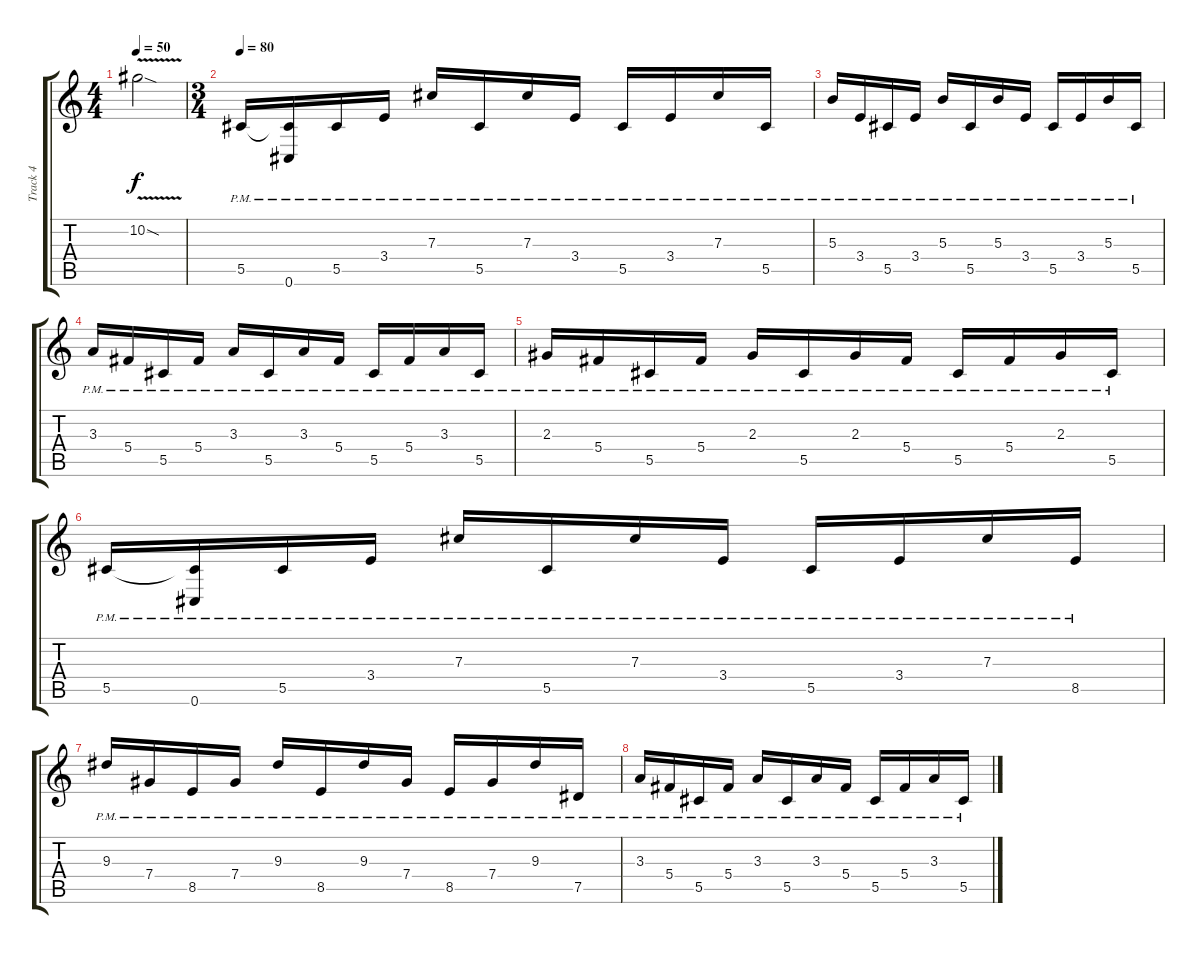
\track ("Track 4" "Track 4") {instrument distortionguitar}
\staff {score tabs}
\tuning (Eb4 Bb3 Gb3 Db3 Ab2 Db2) {hide}
\ts (4 4)
\tempo 50
\clef g2
\ks c
10.2{v sod}.2{dy f} |
\ts (3 4)
\tempo 80
5.5{pm}.16 (5.5{t} 0.6{pm}).16 5.5{pm}.16 3.4{pm}.16 7.3{pm}.16 5.5{pm}.16 7.3{pm}.16 3.4{pm}.16 5.5{pm}.16 3.4{pm}.16 7.3{pm}.16 5.5{pm}.16 |
5.3{pm}.16 3.4{pm}.16 5.5{pm}.16 3.4{pm}.16 5.3{pm}.16 5.5{pm}.16 5.3{pm}.16 3.4{pm}.16 5.5{pm}.16 3.4{pm}.16 5.3{pm}.16 5.5{pm}.16 |
3.3{pm}.16 5.4{pm}.16 5.5{pm}.16 5.4{pm}.16 3.3{pm}.16 5.5{pm}.16 3.3{pm}.16 5.4{pm}.16 5.5{pm}.16 5.4{pm}.16 3.3{pm}.16 5.5{pm}.16 |
2.3{pm}.16 5.4{pm}.16 5.5{pm}.16 5.4{pm}.16 2.3{pm}.16 5.5{pm}.16 2.3{pm}.16 5.4{pm}.16 5.5{pm}.16 5.4{pm}.16 2.3{pm}.16 5.5{pm}.16 |
5.5{pm}.16 (5.5{t} 0.6{pm}).16 5.5{pm}.16 3.4{pm}.16 7.3{pm}.16 5.5{pm}.16 7.3{pm}.16 3.4{pm}.16 5.5{pm}.16 3.4{pm}.16 7.3{pm}.16 8.5{pm}.16 |
9.3{pm}.16 7.4{pm}.16 8.5{pm}.16 7.4{pm}.16 9.3{pm}.16 8.5{pm}.16 9.3{pm}.16 7.4{pm}.16 8.5{pm}.16 7.4{pm}.16 9.3{pm}.16 7.5{pm}.16 |
3.3{pm}.16 5.4{pm}.16 5.5{pm}.16 5.4{pm}.16 3.3{pm}.16 5.5{pm}.16 3.3{pm}.16 5.4{pm}.16 5.5{pm}.16 5.4{pm}.16 3.3{pm}.16 5.5{pm}.16
